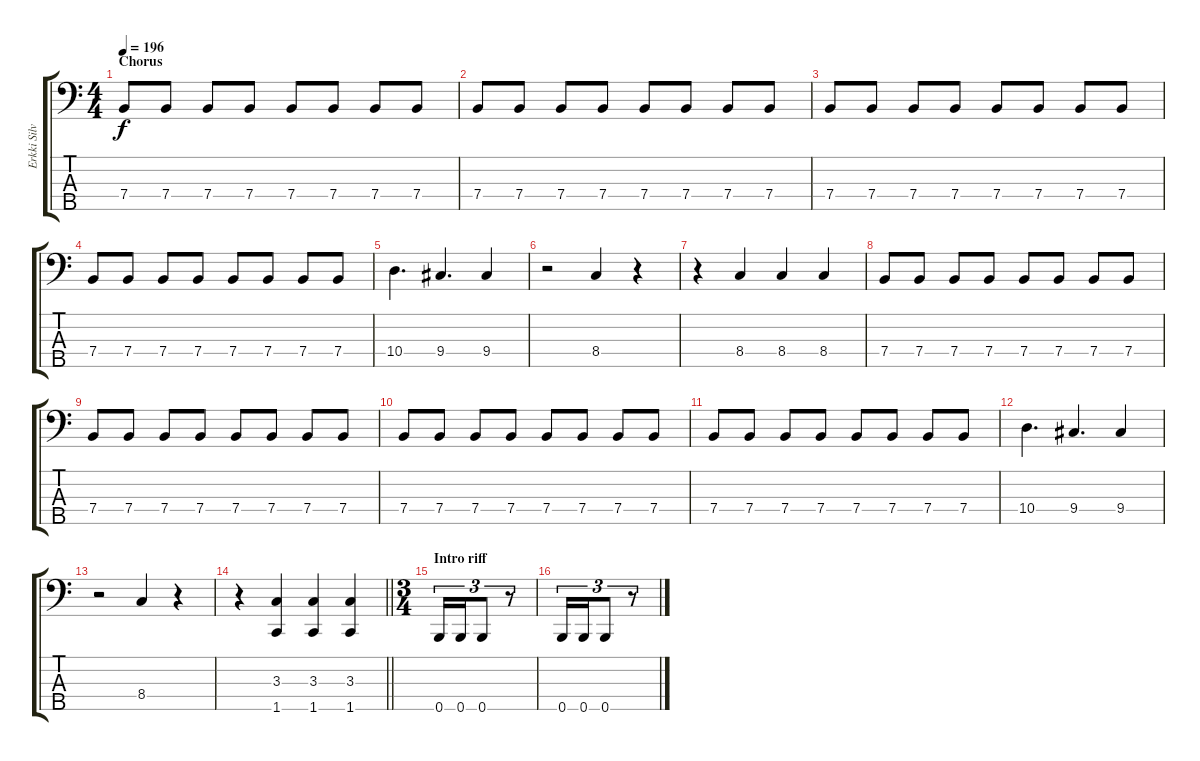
\track ("Erkki Silvennoinen" "Erkki Silv") {instrument electricbassfinger}
\staff {score tabs}
\tuning (G2 D2 A1 E1 B0) {hide}
\ts (4 4)
\section ("" "Chorus")
\tempo 196
\clef f4
\ks c
7.4.8{dy f} 7.4.8 7.4.8 7.4.8 7.4.8 7.4.8 7.4.8 7.4.8 |
7.4.8 7.4.8 7.4.8 7.4.8 7.4.8 7.4.8 7.4.8 7.4.8 |
7.4.8 7.4.8 7.4.8 7.4.8 7.4.8 7.4.8 7.4.8 7.4.8 |
7.4.8 7.4.8 7.4.8 7.4.8 7.4.8 7.4.8 7.4.8 7.4.8 |
10.4.4{d} 9.4.4{d} 9.4.4 |
r.2 8.4.4 r.4 |
r.4 8.4.4 8.4.4 8.4.4 |
7.4.8 7.4.8 7.4.8 7.4.8 7.4.8 7.4.8 7.4.8 7.4.8 |
7.4.8 7.4.8 7.4.8 7.4.8 7.4.8 7.4.8 7.4.8 7.4.8 |
7.4.8 7.4.8 7.4.8 7.4.8 7.4.8 7.4.8 7.4.8 7.4.8 |
7.4.8 7.4.8 7.4.8 7.4.8 7.4.8 7.4.8 7.4.8 7.4.8 |
10.4.4{d} 9.4.4{d} 9.4.4 |
r.2 8.4.4 r.4 |
\barLineRight lightlight
r.4 (3.3 1.5).4 (3.3 1.5).4 (3.3 1.5).4 |
\ts (3 4)
\section ("" "Intro riff")
0.5.16{tu (3 2)} 0.5.16{tu (3 2)} 0.5.8{tu (3 2)} r.8{tu (3 2)} |
0.5.16{tu (3 2)} 0.5.16{tu (3 2)} 0.5.8{tu (3 2)} r.8{tu (3 2)}
